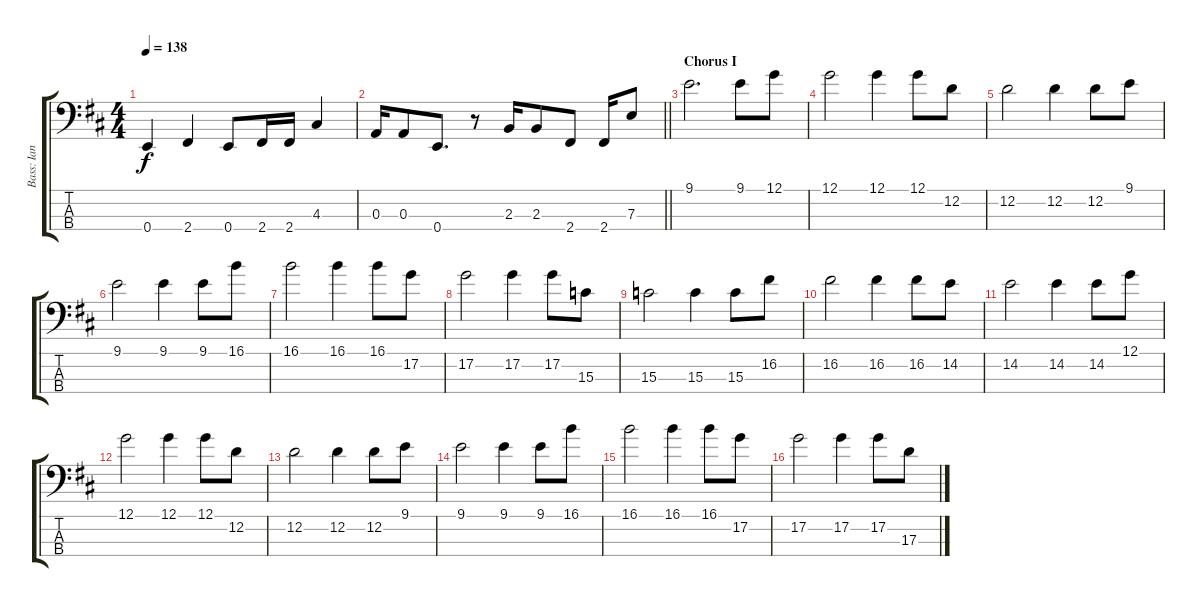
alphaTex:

\track ("Bass: Ian" "Bass: Ian") {instrument electricbassfinger}
\staff {score tabs}
\tuning (G2 D2 A1 E1) {hide}
\ts (4 4)
\tempo 138
\clef f4
\ks d
0.4.4{dy f} 2.4.4 0.4.8 2.4.16 2.4.16 4.3.4 |
\barLineRight lightlight
0.3.16 0.3.8 0.4.8{d} r.8 2.3.16 2.3.8 2.4.8 2.4.16 7.3.8 |
\section ("" "Chorus I")
9.1.2{d} 9.1.8 12.1.8 |
12.1.2 12.1.4 12.1.8 12.2.8 |
12.2.2 12.2.4 12.2.8 9.1.8 |
9.1.2 9.1.4 9.1.8 16.1.8 |
16.1.2 16.1.4 16.1.8 17.2.8 |
17.2.2 17.2.4 17.2.8 15.3.8 |
15.3.2 15.3.4 15.3.8 16.2.8 |
16.2.2 16.2.4 16.2.8 14.2.8 |
14.2.2 14.2.4 14.2.8 12.1.8 |
12.1.2 12.1.4 12.1.8 12.2.8 |
12.2.2 12.2.4 12.2.8 9.1.8 |
9.1.2 9.1.4 9.1.8 16.1.8 |
16.1.2 16.1.4 16.1.8 17.2.8 |
17.2.2 17.2.4 17.2.8 17.3.8
